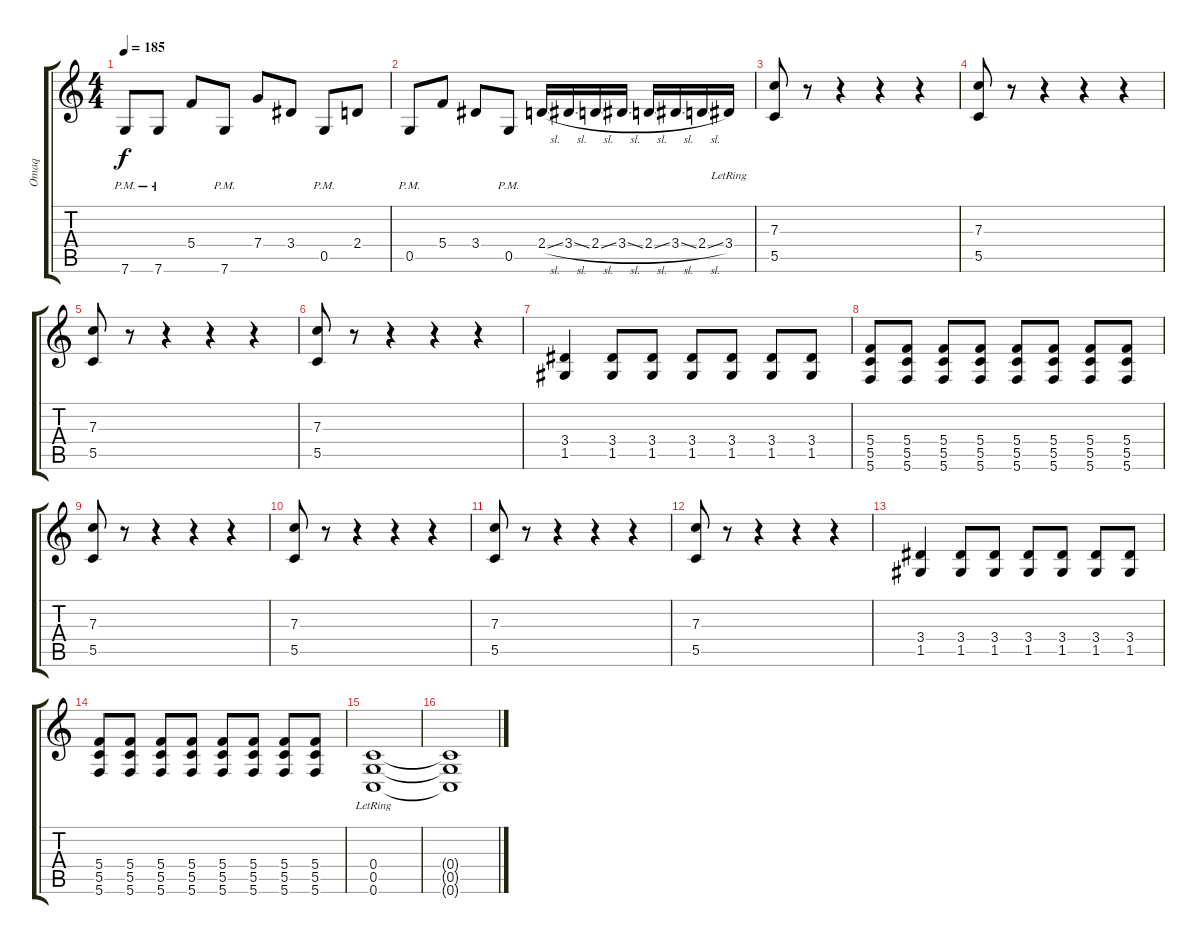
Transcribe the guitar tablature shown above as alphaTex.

\track ("Omaq" "Omaq") {instrument distortionguitar}
\staff {score tabs}
\tuning (D4 A3 F3 C3 G2 C2) {hide}
\ts (4 4)
\tempo 185
\clef g2
\ks c
7.6{pm}.8{dy f} 7.6{pm}.8 5.4.8 7.6{pm}.8 7.4.8 3.4.8 0.5{pm}.8 2.4.8 |
0.5{pm}.8 5.4.8 3.4.8 0.5{pm}.8 2.4{sl}.16 3.4{sl}.16 2.4{sl}.16 3.4{sl}.16 2.4{sl}.16 3.4{sl}.16 2.4{sl}.16 3.4{lr}.16 |
(7.3 5.5).8 r.8 r.4 r.4 r.4 |
(7.3 5.5).8 r.8 r.4 r.4 r.4 |
(7.3 5.5).8 r.8 r.4 r.4 r.4 |
(7.3 5.5).8 r.8 r.4 r.4 r.4 |
(3.4 1.5).4 (3.4 1.5).8 (3.4 1.5).8 (3.4 1.5).8 (3.4 1.5).8 (3.4 1.5).8 (3.4 1.5).8 |
(5.4 5.5 5.6).8 (5.4 5.5 5.6).8 (5.4 5.5 5.6).8 (5.4 5.5 5.6).8 (5.4 5.5 5.6).8 (5.4 5.5 5.6).8 (5.4 5.5 5.6).8 (5.4 5.5 5.6).8 |
(7.3 5.5).8 r.8 r.4 r.4 r.4 |
(7.3 5.5).8 r.8 r.4 r.4 r.4 |
(7.3 5.5).8 r.8 r.4 r.4 r.4 |
(7.3 5.5).8 r.8 r.4 r.4 r.4 |
(3.4 1.5).4 (3.4 1.5).8 (3.4 1.5).8 (3.4 1.5).8 (3.4 1.5).8 (3.4 1.5).8 (3.4 1.5).8 |
(5.4 5.5 5.6).8 (5.4 5.5 5.6).8 (5.4 5.5 5.6).8 (5.4 5.5 5.6).8 (5.4 5.5 5.6).8 (5.4 5.5 5.6).8 (5.4 5.5 5.6).8 (5.4 5.5 5.6).8 |
(0.4{lr} 0.5{lr} 0.6{lr}).1 |
(0.4{t} 0.5{t} 0.6{t}).1
